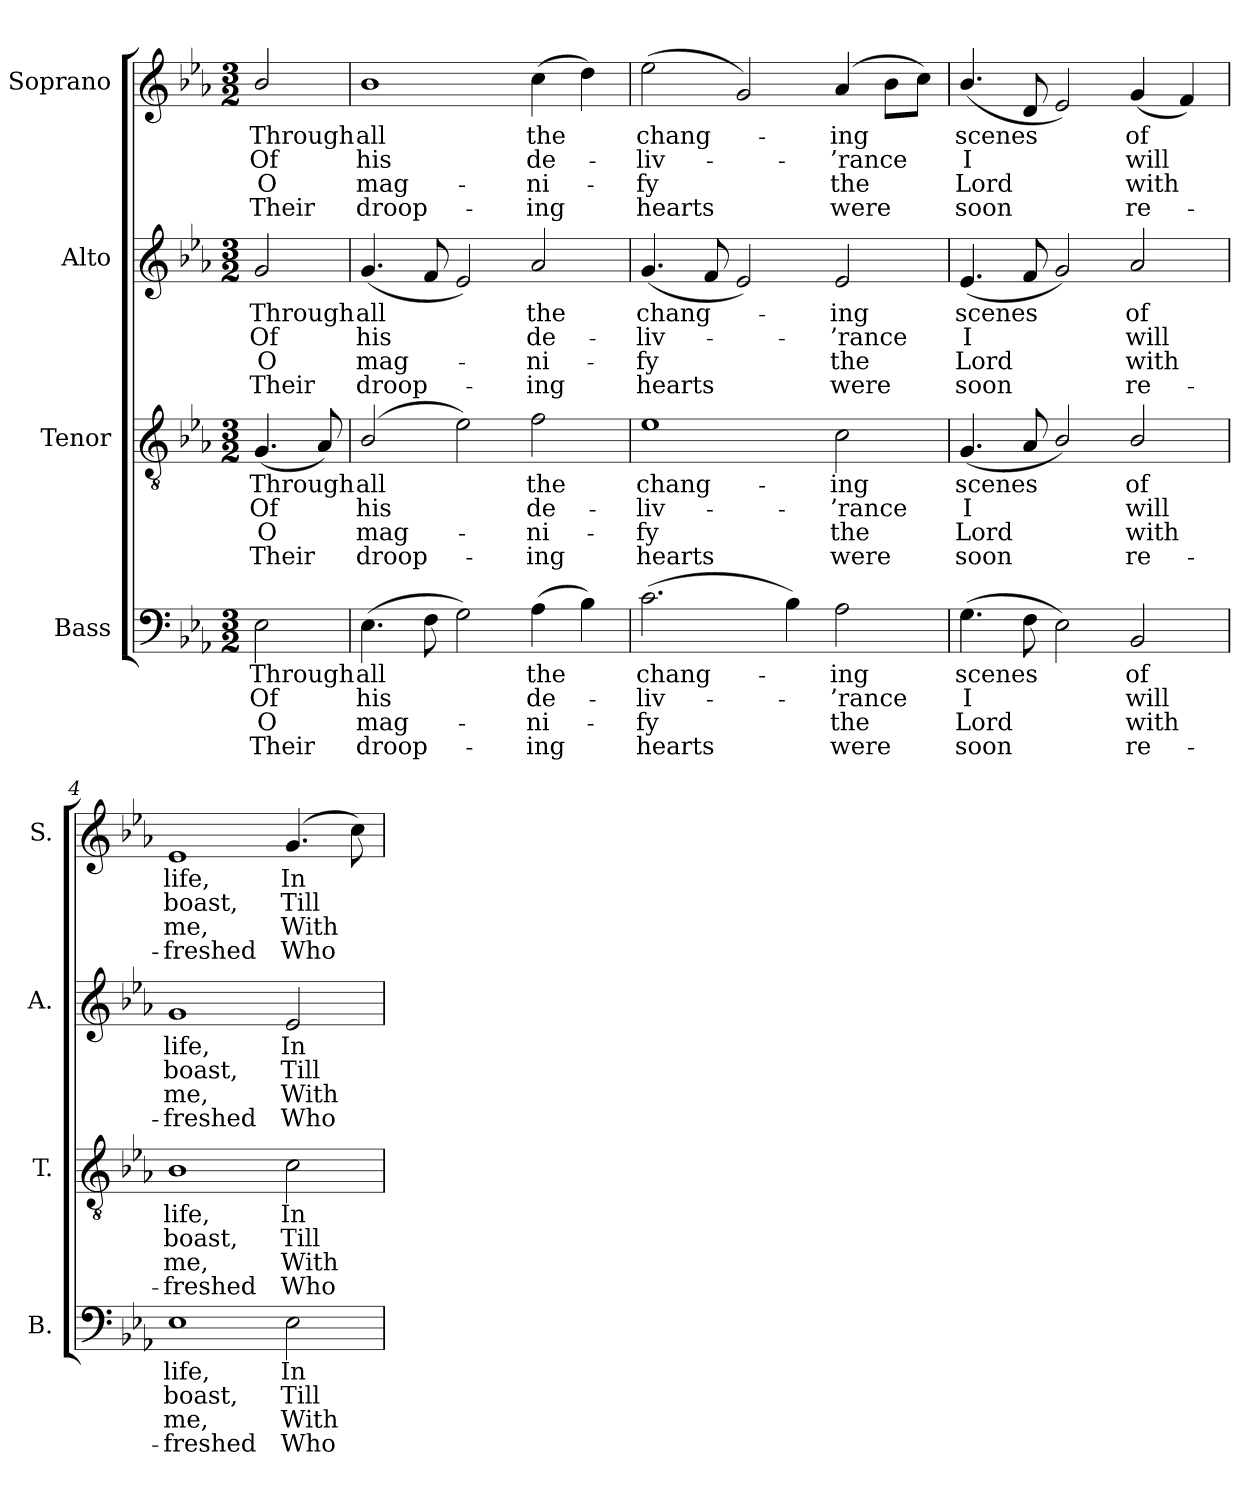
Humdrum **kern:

**kern	**text	**text	**text	**text	**kern	**text	**text	**text	**text	**kern	**text	**text	**text	**text	**kern	**text	**text	**text	**text
*part4	*part4	*part4	*part4	*part4	*part3	*part3	*part3	*part3	*part3	*part2	*part2	*part2	*part2	*part2	*part1	*part1	*part1	*part1	*part1
*staff4	*staff4	*staff4	*staff4	*staff4	*staff3	*staff3	*staff3	*staff3	*staff3	*staff2	*staff2	*staff2	*staff2	*staff2	*staff1	*staff1	*staff1	*staff1	*staff1
*I"Bass	*	*	*	*	*I"Tenor	*	*	*	*	*I"Alto	*	*	*	*	*I"Soprano	*	*	*	*
*I'B.	*	*	*	*	*I'T.	*	*	*	*	*I'A.	*	*	*	*	*I'S.	*	*	*	*
!!LO:PB:g=z
*clefF4	*	*	*	*	*clefGv2	*	*	*	*	*clefG2	*	*	*	*	*clefG2	*	*	*	*
*	*	*	*	*	*ITrd7c12	*	*	*	*	*	*	*	*	*	*	*	*	*	*
*k[b-e-a-]	*	*	*	*	*k[b-e-a-]	*	*	*	*	*k[b-e-a-]	*	*	*	*	*k[b-e-a-]	*	*	*	*
*E-:	*	*	*	*	*E-:	*	*	*	*	*E-:	*	*	*	*	*E-:	*	*	*	*
*M3/2	*	*	*	*	*M3/2	*	*	*	*	*M3/2	*	*	*	*	*M3/2	*	*	*	*
=	=	=	=	=	=	=	=	=	=	=	=	=	=	=	=	=	=	=	=
!	!LO:LY:b:color=#000000	!LO:LY:b:color=#000000	!LO:LY:b:color=#000000	!LO:LY:b:color=#000000	!	!	!	!	!	!	!	!	!	!	!	!	!	!	!
!	!	!	!	!	!	!LO:LY:b:color=#000000	!LO:LY:b:color=#000000	!LO:LY:b:color=#000000	!LO:LY:b:color=#000000	!	!	!	!	!	!	!	!	!	!
!	!	!	!	!	!	!	!	!	!	!	!LO:LY:b:color=#000000	!LO:LY:b:color=#000000	!LO:LY:b:color=#000000	!LO:LY:b:color=#000000	!	!	!	!	!
!	!	!	!	!	!	!	!	!	!	!	!	!	!	!	!	!LO:LY:b:color=#000000	!LO:LY:b:color=#000000	!LO:LY:b:color=#000000	!LO:LY:b:color=#000000
2E-i\	Through	Of	O	Their	(4.GGi/	Through	Of	O	Their	2gi/	Through	Of	O	Their	2b-i/	Through	Of	O	Their
.	.	.	.	.	8AA-i/)	.	.	.	.	.	.	.	.	.	.	.	.	.	.
=1	=1	=1	=1	=1	=1	=1	=1	=1	=1	=1	=1	=1	=1	=1	=1	=1	=1	=1	=1
!	!LO:LY:b:color=#000000	!LO:LY:b:color=#000000	!LO:LY:b:color=#000000	!LO:LY:b:color=#000000	!	!	!	!	!	!	!	!	!	!	!	!	!	!	!
!	!	!	!	!	!	!LO:LY:b:color=#000000	!LO:LY:b:color=#000000	!LO:LY:b:color=#000000	!LO:LY:b:color=#000000	!	!	!	!	!	!	!	!	!	!
!	!	!	!	!	!	!	!	!	!	!	!LO:LY:b:color=#000000	!LO:LY:b:color=#000000	!LO:LY:b:color=#000000	!LO:LY:b:color=#000000	!	!	!	!	!
!	!	!	!	!	!	!	!	!	!	!	!	!	!	!	!	!LO:LY:b:color=#000000	!LO:LY:b:color=#000000	!LO:LY:b:color=#000000	!LO:LY:b:color=#000000
(4.E-i\	all	his	mag-	-droop-	(2BB-i/	all	his	mag-	-droop-	(4.gi/	all	his	mag-	-droop-	1b-i	all	his	mag-	-droop-
8Fi\	.	.	.	.	.	.	.	.	.	8fi/	.	.	.	.	.	.	.	.	.
2Gi\)	.	.	.	.	2E-i\)	.	.	.	.	2e-i/)	.	.	.	.	.	.	.	.	.
!	!LO:LY:b:color=#000000	!LO:LY:b:color=#000000	!LO:LY:b:color=#000000	!LO:LY:b:color=#000000	!	!	!	!	!	!	!	!	!	!	!	!	!	!	!
!	!	!	!	!	!	!LO:LY:b:color=#000000	!LO:LY:b:color=#000000	!LO:LY:b:color=#000000	!LO:LY:b:color=#000000	!	!	!	!	!	!	!	!	!	!
!	!	!	!	!	!	!	!	!	!	!	!LO:LY:b:color=#000000	!LO:LY:b:color=#000000	!LO:LY:b:color=#000000	!LO:LY:b:color=#000000	!	!	!	!	!
!	!	!	!	!	!	!	!	!	!	!	!	!	!	!	!	!LO:LY:b:color=#000000	!LO:LY:b:color=#000000	!LO:LY:b:color=#000000	!LO:LY:b:color=#000000
(4A-i\	the	de-	-ni-	-ing	2Fi\	the	de-	-ni-	-ing	2a-i/	the	de-	-ni-	-ing	(4cci\	the	de-	-ni-	-ing
4B-i\)	.	.	.	.	.	.	.	.	.	.	.	.	.	.	4ddi\)	.	.	.	.
=2	=2	=2	=2	=2	=2	=2	=2	=2	=2	=2	=2	=2	=2	=2	=2	=2	=2	=2	=2
!	!LO:LY:b:color=#000000	!LO:LY:b:color=#000000	!LO:LY:b:color=#000000	!LO:LY:b:color=#000000	!	!	!	!	!	!	!	!	!	!	!	!	!	!	!
!	!	!	!	!	!	!LO:LY:b:color=#000000	!LO:LY:b:color=#000000	!LO:LY:b:color=#000000	!LO:LY:b:color=#000000	!	!	!	!	!	!	!	!	!	!
!	!	!	!	!	!	!	!	!	!	!	!LO:LY:b:color=#000000	!LO:LY:b:color=#000000	!LO:LY:b:color=#000000	!LO:LY:b:color=#000000	!	!	!	!	!
!	!	!	!	!	!	!	!	!	!	!	!	!	!	!	!	!LO:LY:b:color=#000000	!LO:LY:b:color=#000000	!LO:LY:b:color=#000000	!LO:LY:b:color=#000000
(2.ci\	chang-	-liv-	fy	hearts	1E-i	chang-	-liv-	fy	hearts	(4.gi/	chang-	-liv-	fy	hearts	(2ee-i\	chang-	-liv-	fy	hearts
.	.	.	.	.	.	.	.	.	.	8fi/	.	.	.	.	.	.	.	.	.
.	.	.	.	.	.	.	.	.	.	2e-i/)	.	.	.	.	2gi/)	.	.	.	.
4B-i\)	.	.	.	.	.	.	.	.	.	.	.	.	.	.	.	.	.	.	.
!	!LO:LY:b:color=#000000	!LO:LY:b:color=#000000	!LO:LY:b:color=#000000	!LO:LY:b:color=#000000	!	!	!	!	!	!	!	!	!	!	!	!	!	!	!
!	!	!	!	!	!	!LO:LY:b:color=#000000	!LO:LY:b:color=#000000	!LO:LY:b:color=#000000	!LO:LY:b:color=#000000	!	!	!	!	!	!	!	!	!	!
!	!	!	!	!	!	!	!	!	!	!	!LO:LY:b:color=#000000	!LO:LY:b:color=#000000	!LO:LY:b:color=#000000	!LO:LY:b:color=#000000	!	!	!	!	!
!	!	!	!	!	!	!	!	!	!	!	!	!	!	!	!	!LO:LY:b:color=#000000	!LO:LY:b:color=#000000	!LO:LY:b:color=#000000	!LO:LY:b:color=#000000
2A-i\	-ing	-’rance	the	were	2Ci\	-ing	-’rance	the	were	2e-i/	-ing	-’rance	the	were	(4a-i/	-ing	-’rance	the	were
.	.	.	.	.	.	.	.	.	.	.	.	.	.	.	8b-i\L	.	.	.	.
.	.	.	.	.	.	.	.	.	.	.	.	.	.	.	8cci\J)	.	.	.	.
=3	=3	=3	=3	=3	=3	=3	=3	=3	=3	=3	=3	=3	=3	=3	=3	=3	=3	=3	=3
!	!LO:LY:b:color=#000000	!LO:LY:b:color=#000000	!LO:LY:b:color=#000000	!LO:LY:b:color=#000000	!	!	!	!	!	!	!	!	!	!	!	!	!	!	!
!	!	!	!	!	!	!LO:LY:b:color=#000000	!LO:LY:b:color=#000000	!LO:LY:b:color=#000000	!LO:LY:b:color=#000000	!	!	!	!	!	!	!	!	!	!
!	!	!	!	!	!	!	!	!	!	!	!LO:LY:b:color=#000000	!LO:LY:b:color=#000000	!LO:LY:b:color=#000000	!LO:LY:b:color=#000000	!	!	!	!	!
!	!	!	!	!	!	!	!	!	!	!	!	!	!	!	!	!LO:LY:b:color=#000000	!LO:LY:b:color=#000000	!LO:LY:b:color=#000000	!LO:LY:b:color=#000000
(4.Gi\	scenes	I	Lord	soon	(4.GGi/	scenes	I	Lord	soon	(4.e-i/	scenes	I	Lord	soon	(4.b-i/	scenes	I	Lord	soon
8Fi\	.	.	.	.	8AA-i/	.	.	.	.	8fi/	.	.	.	.	8di/	.	.	.	.
2E-i\)	.	.	.	.	2BB-i/)	.	.	.	.	2gi/)	.	.	.	.	2e-i/)	.	.	.	.
!	!LO:LY:b:color=#000000	!LO:LY:b:color=#000000	!LO:LY:b:color=#000000	!LO:LY:b:color=#000000	!	!	!	!	!	!	!	!	!	!	!	!	!	!	!
!	!	!	!	!	!	!LO:LY:b:color=#000000	!LO:LY:b:color=#000000	!LO:LY:b:color=#000000	!LO:LY:b:color=#000000	!	!	!	!	!	!	!	!	!	!
!	!	!	!	!	!	!	!	!	!	!	!LO:LY:b:color=#000000	!LO:LY:b:color=#000000	!LO:LY:b:color=#000000	!LO:LY:b:color=#000000	!	!	!	!	!
!	!	!	!	!	!	!	!	!	!	!	!	!	!	!	!	!LO:LY:b:color=#000000	!LO:LY:b:color=#000000	!LO:LY:b:color=#000000	!LO:LY:b:color=#000000
2BB-i/	of	will	with	re-	2BB-i/	of	will	with	re-	2a-i/	of	will	with	re-	(4gi/	of	will	with	re-
.	.	.	.	.	.	.	.	.	.	.	.	.	.	.	4fi/)	.	.	.	.
=4	=4	=4	=4	=4	=4	=4	=4	=4	=4	=4	=4	=4	=4	=4	=4	=4	=4	=4	=4
!	!LO:LY:b:color=#000000	!LO:LY:b:color=#000000	!LO:LY:b:color=#000000	!LO:LY:b:color=#000000	!	!	!	!	!	!	!	!	!	!	!	!	!	!	!
!	!	!	!	!	!	!LO:LY:b:color=#000000	!LO:LY:b:color=#000000	!LO:LY:b:color=#000000	!LO:LY:b:color=#000000	!	!	!	!	!	!	!	!	!	!
!	!	!	!	!	!	!	!	!	!	!	!LO:LY:b:color=#000000	!LO:LY:b:color=#000000	!LO:LY:b:color=#000000	!LO:LY:b:color=#000000	!	!	!	!	!
!	!	!	!	!	!	!	!	!	!	!	!	!	!	!	!	!LO:LY:b:color=#000000	!LO:LY:b:color=#000000	!LO:LY:b:color=#000000	!LO:LY:b:color=#000000
1E-i	life,	boast,	-me,	freshed	1BB-i	life,	boast,	-me,	freshed	1gi	life,	boast,	-me,	freshed	1e-i	life,	boast,	-me,	freshed
!	!LO:LY:b:color=#000000	!LO:LY:b:color=#000000	!LO:LY:b:color=#000000	!LO:LY:b:color=#000000	!	!	!	!	!	!	!	!	!	!	!	!	!	!	!
!	!	!	!	!	!	!LO:LY:b:color=#000000	!LO:LY:b:color=#000000	!LO:LY:b:color=#000000	!LO:LY:b:color=#000000	!	!	!	!	!	!	!	!	!	!
!	!	!	!	!	!	!	!	!	!	!	!LO:LY:b:color=#000000	!LO:LY:b:color=#000000	!LO:LY:b:color=#000000	!LO:LY:b:color=#000000	!	!	!	!	!
!	!	!	!	!	!	!	!	!	!	!	!	!	!	!	!	!LO:LY:b:color=#000000	!LO:LY:b:color=#000000	!LO:LY:b:color=#000000	!LO:LY:b:color=#000000
2E-i\	In	Till	With	Who	2Ci\	In	Till	With	Who	2e-i/	In	Till	With	Who	(4.gi/	In	Till	With	Who
.	.	.	.	.	.	.	.	.	.	.	.	.	.	.	8cci\)	.	.	.	.
=	=	=	=	=	=	=	=	=	=	=	=	=	=	=	=	=	=	=	=
*-	*-	*-	*-	*-	*-	*-	*-	*-	*-	*-	*-	*-	*-	*-	*-	*-	*-	*-	*-
